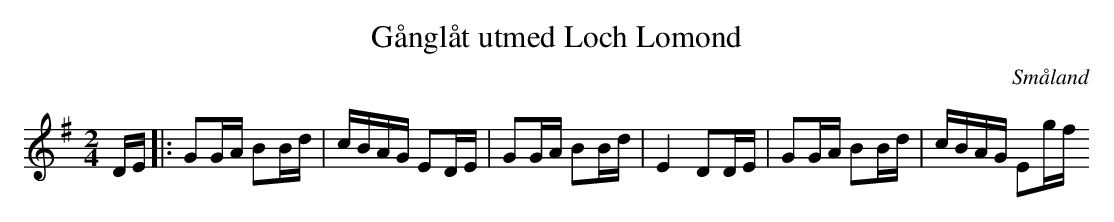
X:1
T:Gånglåt utmed Loch Lomond
O:Småland
M:2/4
L:1/8
K:G
D/2E/2|:GG/2A/2 BB/2d/2 | c/2B/2A/2G/2 ED/2E/2 | GG/2A/2 BB/2d/2 | E2 DD/2E/2 | GG/2A/2 BB/2d/2 | c/2B/2A/2G/2 Eg/2f/2
